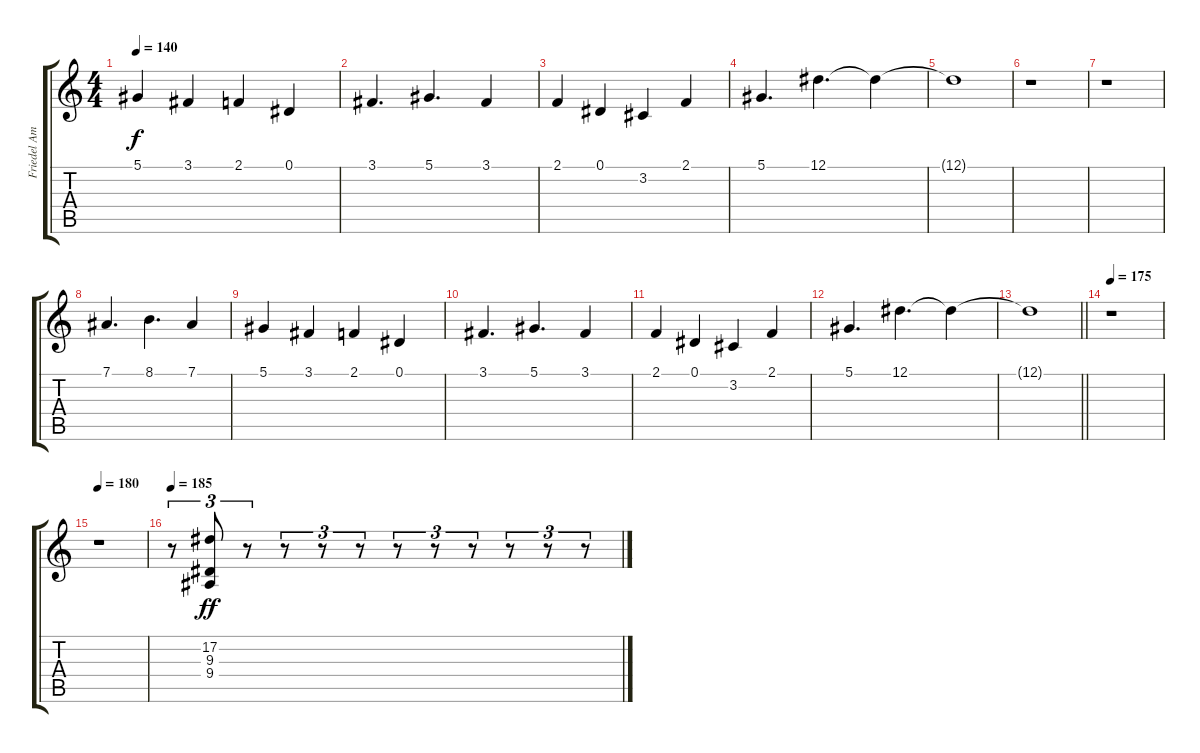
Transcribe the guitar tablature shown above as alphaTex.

\track ("Friedel Amon" "Friedel Am") {instrument stringensemble1}
\staff {score tabs}
\tuning (Eb4 Bb3 Gb3 Db3 Ab2 Eb2) {hide}
\ts (4 4)
\tempo 140
\clef g2
\ks c
5.1.4{dy f} 3.1.4 2.1.4 0.1.4 |
3.1.4{d} 5.1.4{d} 3.1.4 |
2.1.4 0.1.4 3.2.4 2.1.4 |
5.1.4{d} 12.1.4{d} 12.1{t}.4 |
12.1{t}.1 |
r.1 |
r.1 |
7.1.4{d volume 12 instrument stringensemble1} 8.1.4{d} 7.1.4 |
5.1.4 3.1.4 2.1.4 0.1.4 |
3.1.4{d} 5.1.4{d} 3.1.4 |
2.1.4 0.1.4 3.2.4 2.1.4 |
5.1.4{d} 12.1.4{d} 12.1{t}.4 |
\barLineRight lightlight
12.1{t}.1 |
\section ("" "")
\tempo 175
r.1 |
\tempo 180
r.1 |
\tempo 185
r.8{tu (3 2)} (17.2 9.3 9.4).8{tu (3 2) dy ff} r.8{tu (3 2)} r.8{tu (3 2)} r.8{tu (3 2)} r.8{tu (3 2)} r.8{tu (3 2)} r.8{tu (3 2)} r.8{tu (3 2)} r.8{tu (3 2)} r.8{tu (3 2)} r.8{tu (3 2)}
